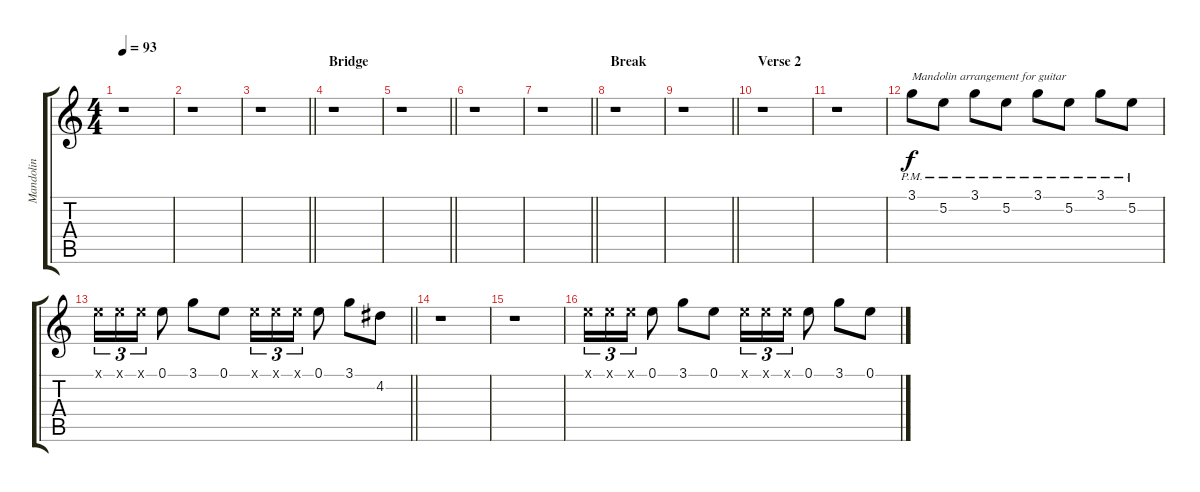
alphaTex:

\track ("Mandolin" "Mandolin") {instrument acousticguitarnylon}
\staff {score tabs}
\tuning (E4 B3 G3 D3 A2 E2) {hide}
\ts (4 4)
\tempo 93
\clef g2
\ks c
r.1{dy f} |
r.1 |
\barLineRight lightlight
r.1 |
\section ("" "Bridge")
r.1 |
\barLineRight lightlight
r.1 |
r.1 |
\barLineRight lightlight
r.1 |
\section ("" "Break")
r.1 |
\barLineRight lightlight
r.1 |
\section ("" "Verse 2")
r.1 |
r.1 |
3.1{pm}.8{txt "Mandolin arrangement for guitar"} 5.2{pm}.8 3.1{pm}.8 5.2{pm}.8 3.1{pm}.8 5.2{pm}.8 3.1{pm}.8 5.2{pm}.8 |
\barLineRight lightlight
0.1{x}.16{tu (3 2)} 0.1{x}.16{tu (3 2)} 0.1{x}.16{tu (3 2)} 0.1.8 3.1.8 0.1.8 0.1{x}.16{tu (3 2)} 0.1{x}.16{tu (3 2)} 0.1{x}.16{tu (3 2)} 0.1.8 3.1.8 4.2.8 |
r.1 |
r.1 |
0.1{x}.16{tu (3 2)} 0.1{x}.16{tu (3 2)} 0.1{x}.16{tu (3 2)} 0.1.8 3.1.8 0.1.8 0.1{x}.16{tu (3 2)} 0.1{x}.16{tu (3 2)} 0.1{x}.16{tu (3 2)} 0.1.8 3.1.8 0.1.8
